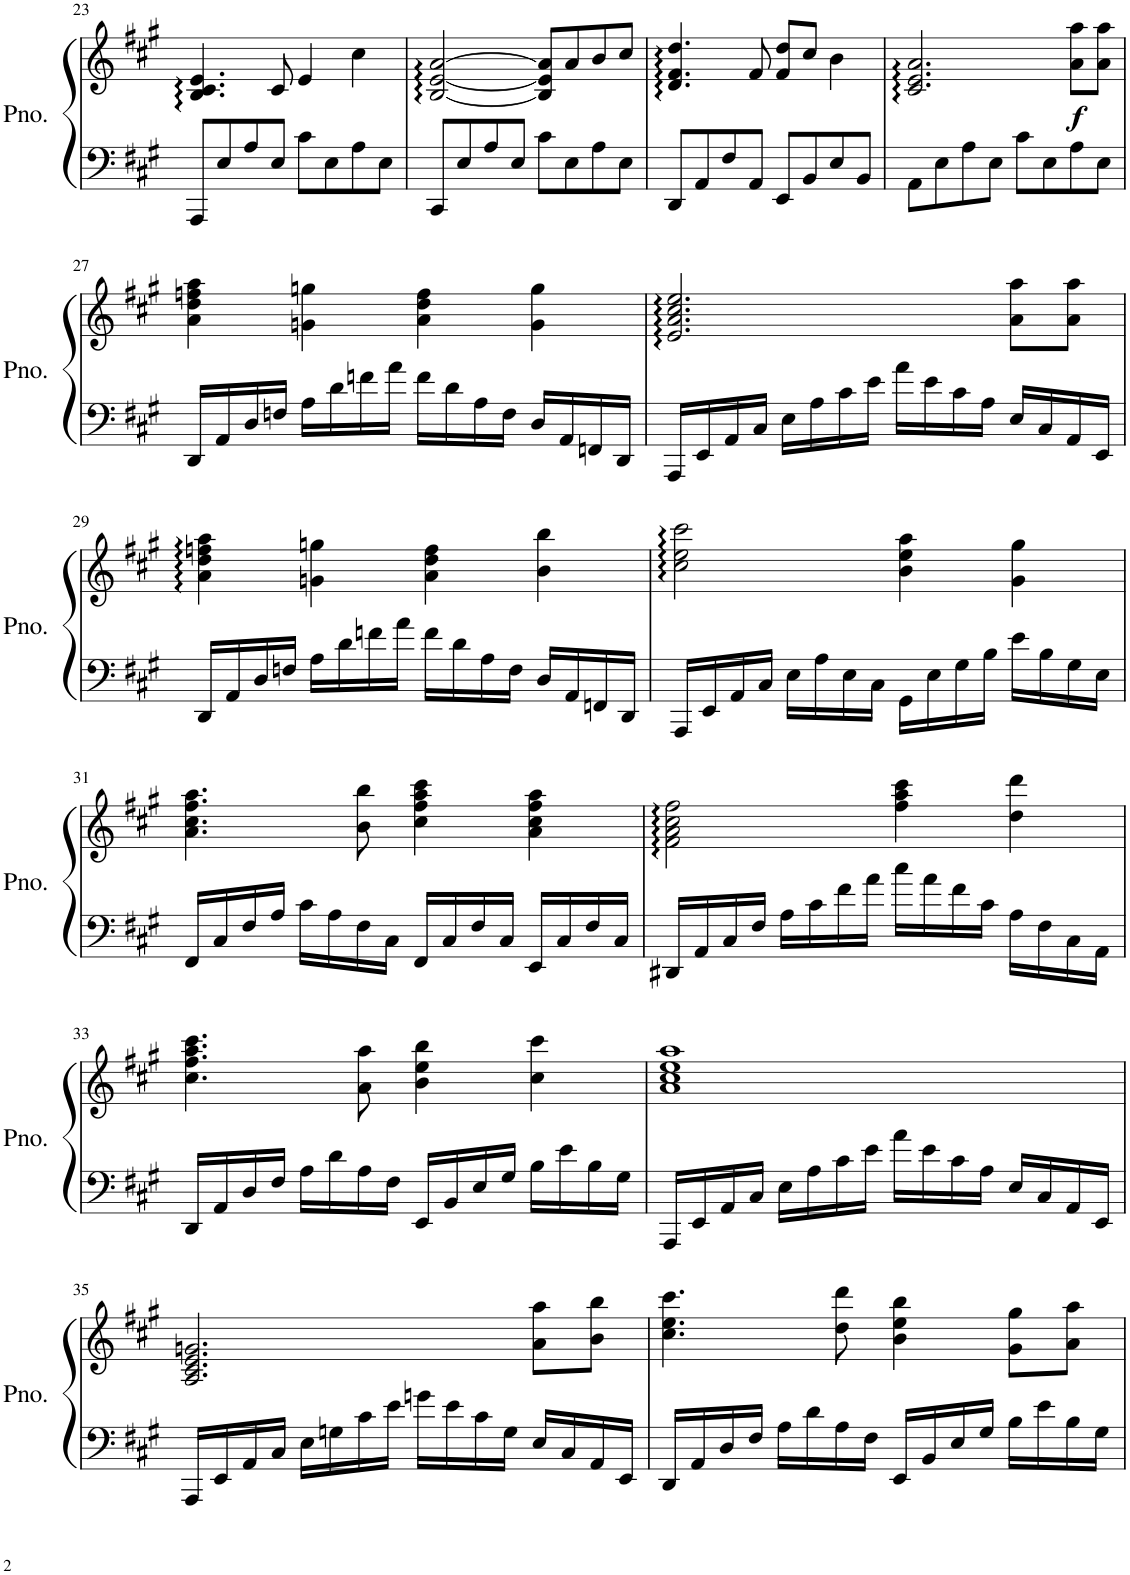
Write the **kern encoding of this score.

**kern	**kern	**dynam
*part1	*part1	*part1
*staff2	*staff1	*staff1/2
*I"Piano	*	*
*I'Pno.	*	*
!!LO:PB:g=z
*clefF4	*clefG2	*
*k[f#c#g#]	*k[f#c#g#]	*
*M4/4	*M4/4	*
=23	=23	=23
8AAA/L	4.B/ 4.c#/ 4.e/	.
8E/	.	.
8A/	.	.
8E/J	8c#/	.
8c#\L	4e/	.
8E\	.	.
8A\	4cc#\	.
8E\J	.	.
=24	=24	=24
8CC#/L	[2B/ [2e/ [2a/	.
8E/	.	.
8A/	.	.
8E/J	.	.
8c#\L	8B/] 8e/] 8a/]L	.
8E\	8a/	.
8A\	8b/	.
8E\J	8cc#/J	.
=25	=25	=25
8DD/L	4.d/ 4.f#/ 4.dd/	.
8AA/	.	.
8F#/	.	.
8AA/J	8f#/	.
8EE/L	8f#/ 8dd/L	.
8BB/	8cc#/J	.
8E/	4b\	.
8BB/J	.	.
=26	=26	=26
8AA\L	2.c#/ 2.e/ 2.a/	.
8E\	.	.
8A\	.	.
8E\J	.	.
8c#\L	.	.
8E\	.	.
!	!	!LO:DY:b
8A\	8a\ 8aa\L	f
8E\J	8a\ 8aa\J	.
!!LO:LB:g=z
=27	=27	=27
16DD/LL	4a\ 4dd\ 4ffn\ 4aa\	.
16AA/	.	.
16D/	.	.
16Fn/JJ	.	.
16A\LL	4gn\ 4ggn\	.
16d\	.	.
16fn\	.	.
16a\JJ	.	.
16f\LL	4a\ 4dd\ 4ff\	.
16d\	.	.
16A\	.	.
16F\JJ	.	.
16D/LL	4g\ 4gg\	.
16AA/	.	.
16FFn/	.	.
16DD/JJ	.	.
=28	=28	=28
16AAA/LL	2.e/ 2.a/ 2.cc#/ 2.ee/	.
16EE/	.	.
16AA/	.	.
16C#/JJ	.	.
16E\LL	.	.
16A\	.	.
16c#\	.	.
16e\JJ	.	.
16a\LL	.	.
16e\	.	.
16c#\	.	.
16A\JJ	.	.
16E/LL	8a\ 8aa\L	.
16C#/	.	.
16AA/	8a\ 8aa\J	.
16EE/JJ	.	.
!!LO:LB:g=z
=29	=29	=29
16DD/LL	4a\ 4dd\ 4ffn\ 4aa\	.
16AA/	.	.
16D/	.	.
16Fn/JJ	.	.
16A\LL	4gn\ 4ggn\	.
16d\	.	.
16fn\	.	.
16a\JJ	.	.
16f\LL	4a\ 4dd\ 4ff\	.
16d\	.	.
16A\	.	.
16F\JJ	.	.
16D/LL	4b\ 4bb\	.
16AA/	.	.
16FFn/	.	.
16DD/JJ	.	.
=30	=30	=30
16AAA/LL	2cc#\ 2ee\ 2ccc#\	.
16EE/	.	.
16AA/	.	.
16C#/JJ	.	.
16E\LL	.	.
16A\	.	.
16E\	.	.
16C#\JJ	.	.
16GG#\LL	4b\ 4ee\ 4aa\	.
16E\	.	.
16G#\	.	.
16B\JJ	.	.
16e\LL	4g#\ 4gg#\	.
16B\	.	.
16G#\	.	.
16E\JJ	.	.
!!LO:LB:g=z
=31	=31	=31
16FF#/LL	4.a\ 4.cc#\ 4.ff#\ 4.aa\	.
16C#/	.	.
16F#/	.	.
16A/JJ	.	.
16c#\LL	.	.
16A\	.	.
16F#\	8b\ 8bb\	.
16C#\JJ	.	.
16FF#/LL	4cc#\ 4ff#\ 4aa\ 4ccc#\	.
16C#/	.	.
16F#/	.	.
16C#/JJ	.	.
16EE/LL	4a\ 4cc#\ 4ff#\ 4aa\	.
16C#/	.	.
16F#/	.	.
16C#/JJ	.	.
=32	=32	=32
16DD#X/LL	2f#\ 2a\ 2cc#\ 2ff#\	.
16AA/	.	.
16C#/	.	.
16F#/JJ	.	.
16A\LL	.	.
16c#\	.	.
16f#\	.	.
16a\JJ	.	.
16cc#\LL	4ff#\ 4aa\ 4ccc#\	.
16a\	.	.
16f#\	.	.
16c#\JJ	.	.
16A\LL	4dd\ 4ddd\	.
16F#\	.	.
16C#\	.	.
16AA\JJ	.	.
!!LO:LB:g=z
=33	=33	=33
16DD/LL	4.cc#\ 4.ff#\ 4.aa\ 4.ccc#\	.
16AA/	.	.
16D/	.	.
16F#/JJ	.	.
16A\LL	.	.
16d\	.	.
16A\	8a\ 8aa\	.
16F#\JJ	.	.
16EE/LL	4b\ 4ee\ 4bb\	.
16BB/	.	.
16E/	.	.
16G#/JJ	.	.
16B\LL	4cc#\ 4ccc#\	.
16e\	.	.
16B\	.	.
16G#\JJ	.	.
=34	=34	=34
16AAA/LL	1a 1cc# 1ee 1aa	.
16EE/	.	.
16AA/	.	.
16C#/JJ	.	.
16E\LL	.	.
16A\	.	.
16c#\	.	.
16e\JJ	.	.
16a\LL	.	.
16e\	.	.
16c#\	.	.
16A\JJ	.	.
16E/LL	.	.
16C#/	.	.
16AA/	.	.
16EE/JJ	.	.
!!LO:LB:g=z
=35	=35	=35
16AAA/LL	2.A/ 2.c#/ 2.e/ 2.gn/	.
16EE/	.	.
16AA/	.	.
16C#/JJ	.	.
16E\LL	.	.
16Gn\	.	.
16c#\	.	.
16e\JJ	.	.
16gn\LL	.	.
16e\	.	.
16c#\	.	.
16G\JJ	.	.
16E/LL	8a\ 8aa\L	.
16C#/	.	.
16AA/	8b\ 8bb\J	.
16EE/JJ	.	.
=36	=36	=36
16DD/LL	4.cc#\ 4.ee\ 4.ccc#\	.
16AA/	.	.
16D/	.	.
16F#/JJ	.	.
16A\LL	.	.
16d\	.	.
16A\	8dd\ 8ddd\	.
16F#\JJ	.	.
16EE/LL	4b\ 4ee\ 4bb\	.
16BB/	.	.
16E/	.	.
16G#/JJ	.	.
16B\LL	8g#\ 8gg#\L	.
16e\	.	.
16B\	8a\ 8aa\J	.
16G#\JJ	.	.
=	=	=
*-	*-	*-
